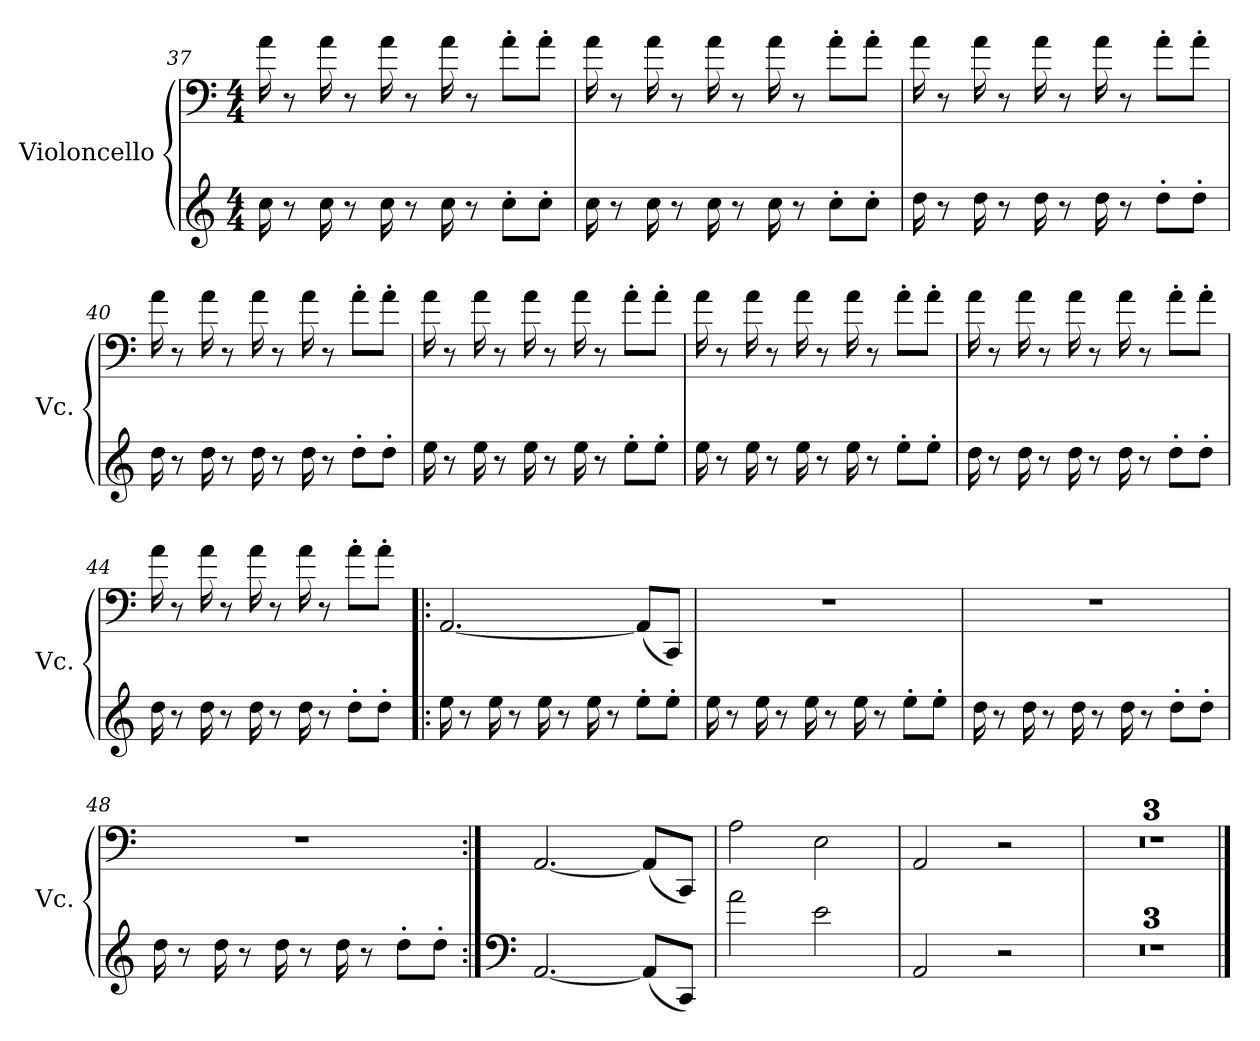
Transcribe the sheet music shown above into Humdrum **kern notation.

**kern	**kern
*part2	*part1
*staff2	*staff1
*I"Violoncello	*I"Violoncello
*I'Vc.	*I'Vc.
*clefG2	*clefF4
*k[]	*k[]
*M4/4	*M4/4
=37	=37
16cc\	16a\
8r	8r
16cc\	16a\
8r	8r
16cc\	16a\
8r	8r
16cc\	16a\
8r	8r
8cc'\L	8a'\L
8cc'\J	8a'\J
=38	=38
16cc\	16a\
8r	8r
16cc\	16a\
8r	8r
16cc\	16a\
8r	8r
16cc\	16a\
8r	8r
8cc'\L	8a'\L
8cc'\J	8a'\J
!!LO:LB:g=z
=39	=39
16dd\	16a\
8r	8r
16dd\	16a\
8r	8r
16dd\	16a\
8r	8r
16dd\	16a\
8r	8r
8dd'\L	8a'\L
8dd'\J	8a'\J
=40	=40
16dd\	16a\
8r	8r
16dd\	16a\
8r	8r
16dd\	16a\
8r	8r
16dd\	16a\
8r	8r
8dd'\L	8a'\L
8dd'\J	8a'\J
=41	=41
16ee\	16a\
8r	8r
16ee\	16a\
8r	8r
16ee\	16a\
8r	8r
16ee\	16a\
8r	8r
8ee'\L	8a'\L
8ee'\J	8a'\J
=42	=42
16ee\	16a\
8r	8r
16ee\	16a\
8r	8r
16ee\	16a\
8r	8r
16ee\	16a\
8r	8r
8ee'\L	8a'\L
8ee'\J	8a'\J
!!LO:LB:g=z
=43	=43
16dd\	16a\
8r	8r
16dd\	16a\
8r	8r
16dd\	16a\
8r	8r
16dd\	16a\
8r	8r
8dd'\L	8a'\L
8dd'\J	8a'\J
=44	=44
16dd\	16a\
8r	8r
16dd\	16a\
8r	8r
16dd\	16a\
8r	8r
16dd\	16a\
8r	8r
8dd'\L	8a'\L
8dd'\J	8a'\J
=45!|:	=45!|:
16ee\	[2.AA/
8r	.
16ee\	.
8r	.
16ee\	.
8r	.
16ee\	.
8r	.
8ee'\L	(8AA/L]
8ee'\J	8CC/J)
=46	=46
16ee\	1r
8r	.
16ee\	.
8r	.
16ee\	.
8r	.
16ee\	.
8r	.
8ee'\L	.
8ee'\J	.
!!LO:LB:g=z
=47	=47
16dd\	1r
8r	.
16dd\	.
8r	.
16dd\	.
8r	.
16dd\	.
8r	.
8dd'\L	.
8dd'\J	.
=48	=48
16dd\	1r
8r	.
16dd\	.
8r	.
16dd\	.
8r	.
16dd\	.
8r	.
8dd'\L	.
8dd'\J	.
=49:|!	=49:|!
*clefF4	*
[2.AA/	[2.AA/
(8AA/L]	(8AA/L]
8CC/J)	8CC/J)
=50	=50
2a\	2A\
2e\	2E\
=51	=51
2AA/	2AA/
2r	2r
=52	=52
1r	1r
=53	=53
1r	1r
=54	=54
1r	1r
==	==
*-	*-
